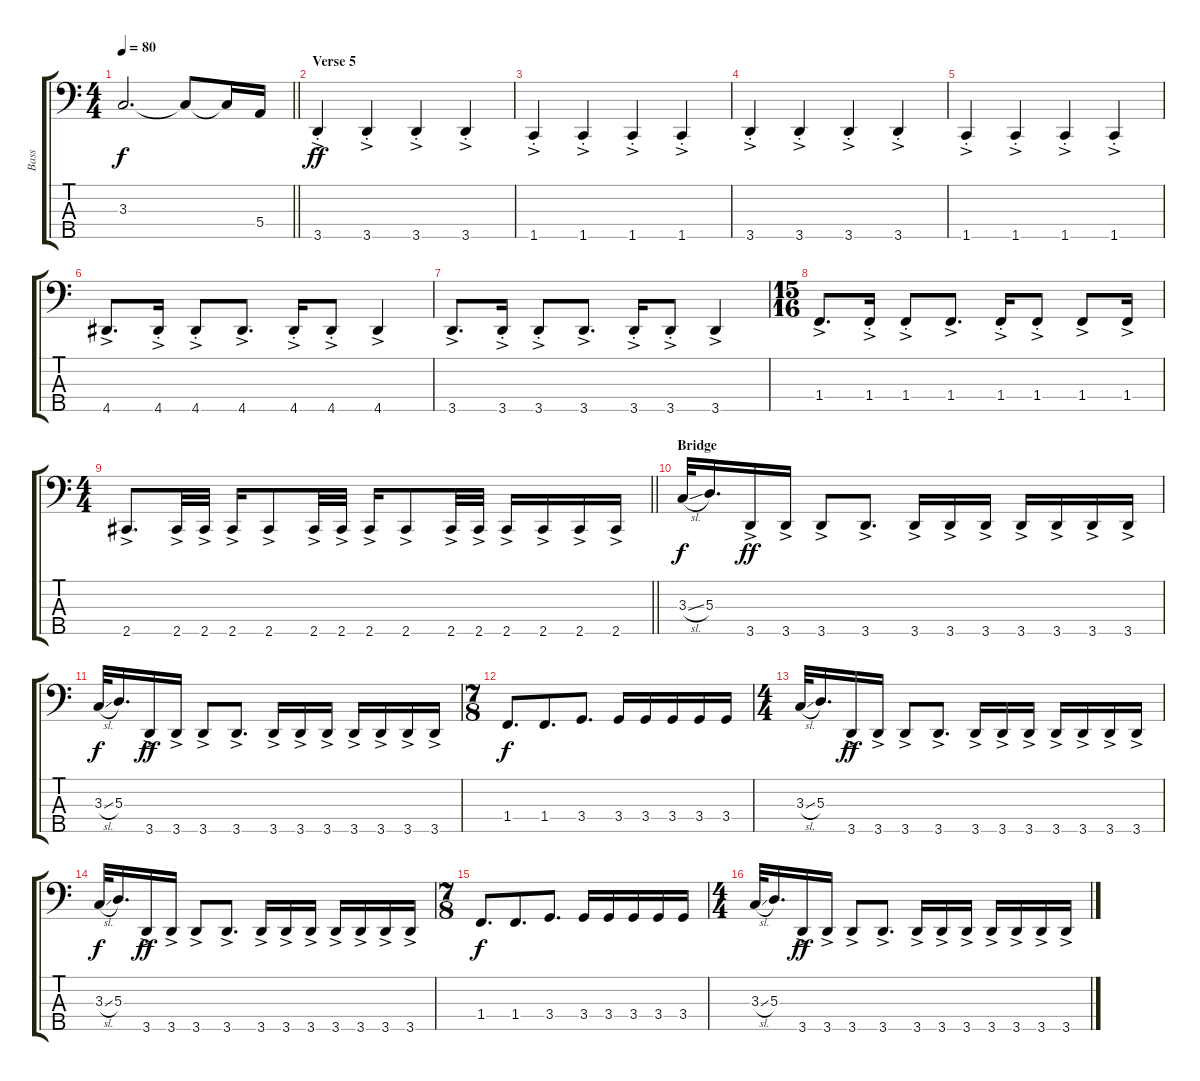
\track ("Bass" "Bass") {instrument electricbassfinger}
\staff {score tabs}
\tuning (G2 D2 A1 E1 B0) {hide}
\ts (4 4)
\tempo 80
\clef f4
\barLineRight lightlight
\ks c
3.3.2{d dy f} 3.3{t}.8 3.3{t}.16 5.4.16 |
\section ("" "Verse 5")
3.5{ac st}.4{dy ff} 3.5{ac st}.4 3.5{ac st}.4 3.5{ac st}.4 |
1.5{ac st}.4 1.5{ac st}.4 1.5{ac st}.4 1.5{ac st}.4 |
3.5{ac st}.4 3.5{ac st}.4 3.5{ac st}.4 3.5{ac st}.4 |
1.5{ac st}.4 1.5{ac st}.4 1.5{ac st}.4 1.5{ac st}.4 |
4.5{ac}.8{d} 4.5{ac st}.16 4.5{ac st}.8 4.5{ac}.8{d} 4.5{ac st}.16 4.5{ac st}.8 4.5{ac}.4 |
3.5{ac}.8{d} 3.5{ac st}.16 3.5{ac st}.8 3.5{ac}.8{d} 3.5{ac st}.16 3.5{ac st}.8 3.5{ac}.4 |
\ts (15 16)
1.4{ac}.8{d} 1.4{ac st}.16 1.4{ac st}.8 1.4{ac}.8{d} 1.4{ac st}.16 1.4{ac st}.8 1.4{ac}.8 1.4{ac}.16 |
\ts (4 4)
\barLineRight lightlight
2.5{ac}.8{d} 2.5{ac}.32 2.5{ac}.32 2.5{ac}.16 2.5{ac}.8 2.5{ac}.32 2.5{ac}.32 2.5{ac}.16 2.5{ac}.8 2.5{ac}.32 2.5{ac}.32 2.5{ac}.16 2.5{ac}.16 2.5{ac}.16 2.5{ac}.16 |
\section ("" "Bridge")
3.3{sl}.32{dy f} 5.3.16{d} 3.5{ac}.16{dy ff} 3.5{ac}.16 3.5{ac}.8 3.5{ac}.8{d} 3.5{ac}.16 3.5{ac}.16 3.5{ac}.16 3.5{ac}.16 3.5{ac}.16 3.5{ac}.16 3.5{ac}.16 |
3.3{sl}.32{dy f} 5.3.16{d} 3.5{ac}.16{dy ff} 3.5{ac}.16 3.5{ac}.8 3.5{ac}.8{d} 3.5{ac}.16 3.5{ac}.16 3.5{ac}.16 3.5{ac}.16 3.5{ac}.16 3.5{ac}.16 3.5{ac}.16 |
\ts (7 8)
1.4.8{d dy f} 1.4.8{d} 3.4.8{d} 3.4.16 3.4.16 3.4.16 3.4.16 3.4.16 |
\ts (4 4)
3.3{sl}.32 5.3.16{d} 3.5{ac}.16{dy ff} 3.5{ac}.16 3.5{ac}.8 3.5{ac}.8{d} 3.5{ac}.16 3.5{ac}.16 3.5{ac}.16 3.5{ac}.16 3.5{ac}.16 3.5{ac}.16 3.5{ac}.16 |
3.3{sl}.32{dy f} 5.3.16{d} 3.5{ac}.16{dy ff} 3.5{ac}.16 3.5{ac}.8 3.5{ac}.8{d} 3.5{ac}.16 3.5{ac}.16 3.5{ac}.16 3.5{ac}.16 3.5{ac}.16 3.5{ac}.16 3.5{ac}.16 |
\ts (7 8)
1.4.8{d dy f} 1.4.8{d} 3.4.8{d} 3.4.16 3.4.16 3.4.16 3.4.16 3.4.16 |
\ts (4 4)
3.3{sl}.32 5.3.16{d} 3.5{ac}.16{dy ff} 3.5{ac}.16 3.5{ac}.8 3.5{ac}.8{d} 3.5{ac}.16 3.5{ac}.16 3.5{ac}.16 3.5{ac}.16 3.5{ac}.16 3.5{ac}.16 3.5{ac}.16
